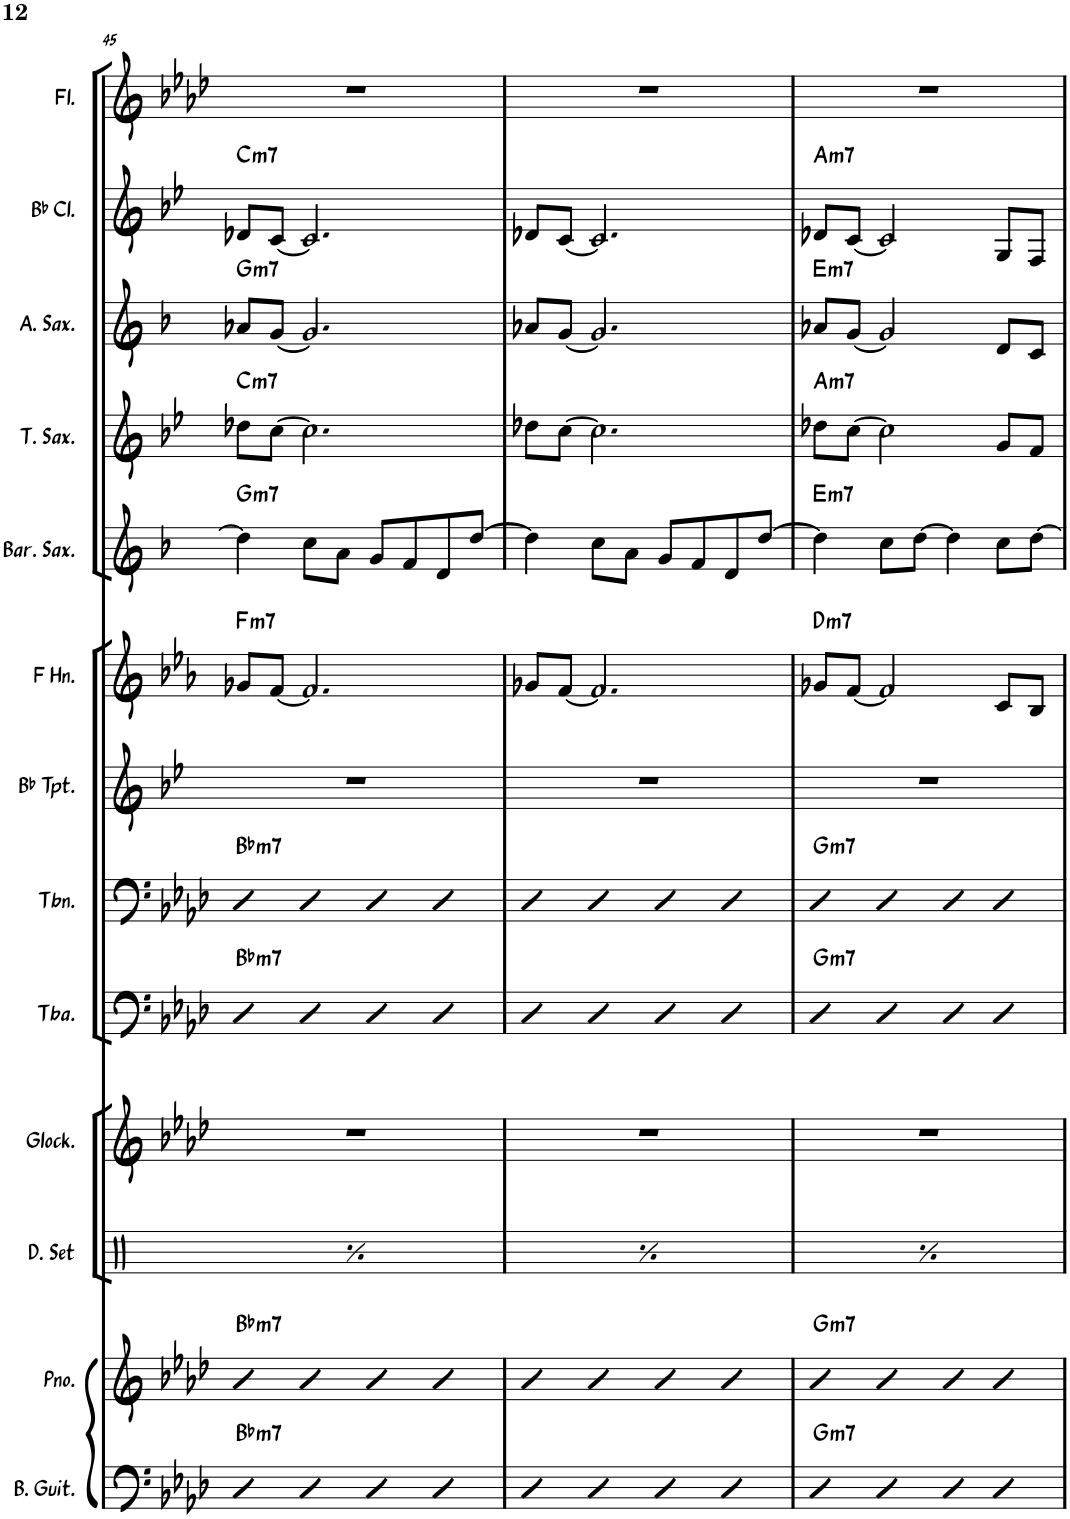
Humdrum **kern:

**kern	**harte	**kern	**harte	**kern	**kern	**kern	**harte	**kern	**harte	**kern	**kern	**harte	**kern	**harte	**kern	**harte	**kern	**harte	**kern	**harte	**kern
*part13	*part13	*part12	*part12	*part11	*part10	*part9	*part9	*part8	*part8	*part7	*part6	*part6	*part5	*part5	*part4	*part4	*part3	*part3	*part2	*part2	*part1
*staff13	*	*staff12	*	*staff11	*staff10	*staff9	*	*staff8	*	*staff7	*staff6	*	*staff5	*	*staff4	*	*staff3	*	*staff2	*	*staff1
*I"Bass Guitar	*	*I"Piano	*	*I"Drumset	*I"Glockenspiel	*I"Tuba	*	*I"Trombone	*	*I"Bb Trumpet	*I"Horn in F	*	*I"Baritone Saxophone	*	*I"Tenor Saxophone	*	*I"Alto Saxophone	*	*I"Bb Clarinet	*	*I"Flute
*I'B. Guit.	*	*I'Pno.	*	*I'D. Set	*I'Glock.	*I'Tba.	*	*I'Tbn.	*	*I'Bb Tpt.	*	*	*I'Bar. Sax.	*	*I'T. Sax.	*	*I'A. Sax.	*	*I'Bb Cl.	*	*I'Fl.
!!LO:PB:g=z
*clefF4	*	*clefG2	*	*clefX	*clefG2	*clefF4	*	*clefF4	*	*clefG2	*clefG2	*	*clefG2	*	*clefG2	*	*clefG2	*	*clefG2	*	*clefG2
*Trd7c12	*	*	*	*	*Trd-14c-24	*	*	*	*	*Trd1c2	*Trd4c7	*	*Trd12c21	*	*Trd8c14	*	*Trd5c9	*	*Trd1c2	*	*
*k[b-e-a-d-]	*	*k[b-e-a-d-]	*	*k[]	*k[b-e-a-d-]	*k[b-e-a-d-]	*	*k[b-e-a-d-]	*	*k[b-e-]	*k[b-e-a-]	*	*k[b-]	*	*k[b-e-]	*	*k[b-]	*	*k[b-e-]	*	*k[b-e-a-d-]
*M4/4	*	*M4/4	*	*M4/4	*M4/4	*M4/4	*	*M4/4	*	*M4/4	*M4/4	*	*M4/4	*	*M4/4	*	*M4/4	*	*M4/4	*	*M4/4
=45	=45	=45	=45	=45	=45	=45	=45	=45	=45	=45	=45	=45	=45	=45	=45	=45	=45	=45	=45	=45	=45
*	*	*	*	*^	*	*	*	*	*	*	*	*	*	*	*	*	*	*	*	*	*
!	!LO:H:kt=m7	!	!LO:H:kt=m7	!	!	!	!	!LO:H:kt=m7	!	!LO:H:kt=m7	!	!	!LO:H:kt=m7	!	!LO:H:kt=m7	!	!LO:H:kt=m7	!	!LO:H:kt=m7	!	!LO:H:kt=m7	!
4D-	Bb:min7	4b-	Bb:min7	4Rff/	4Rf\	1r	4D-	Bb:min7	4D-	Bb:min7	1r	8g-X/L	F:min7	4dd\]	G:min7	8dd-X\L	C:min7	8a-X/L	G:min7	8d-X/L	C:min7	1r
.	.	.	.	.	.	.	.	.	.	.	.	[8f/J	.	.	.	[8cc\J	.	[8g/J	.	[8c/J	.	.
4D-	.	4b-	.	8Rff/L	4Rd\	.	4D-	.	4D-	.	.	2.f/]	.	8cc\L	.	2.cc\]	.	2.g/]	.	2.c/]	.	.
.	.	.	.	8Rff/J	.	.	.	.	.	.	.	.	.	8a\J	.	.	.	.	.	.	.	.
4D-	.	4b-	.	4Rff/	4Rf\	.	4D-	.	4D-	.	.	.	.	8g/L	.	.	.	.	.	.	.	.
.	.	.	.	.	.	.	.	.	.	.	.	.	.	8f/	.	.	.	.	.	.	.	.
4D-	.	4b-	.	8Rff/L	4Rd\	.	4D-	.	4D-	.	.	.	.	8d/	.	.	.	.	.	.	.	.
.	.	.	.	8Rff/J	.	.	.	.	.	.	.	.	.	[8dd/J	.	.	.	.	.	.	.	.
=46	=46	=46	=46	=46	=46	=46	=46	=46	=46	=46	=46	=46	=46	=46	=46	=46	=46	=46	=46	=46	=46	=46
4D-	.	4b-	.	4Rff/	4Rf\	1r	4D-	.	4D-	.	1r	8g-X/L	.	4dd\]	.	8dd-X\L	.	8a-X/L	.	8d-X/L	.	1r
.	.	.	.	.	.	.	.	.	.	.	.	[8f/J	.	.	.	[8cc\J	.	[8g/J	.	[8c/J	.	.
4D-	.	4b-	.	8Rff/L	4Rd\	.	4D-	.	4D-	.	.	2.f/]	.	8cc\L	.	2.cc\]	.	2.g/]	.	2.c/]	.	.
.	.	.	.	8Rff/J	.	.	.	.	.	.	.	.	.	8a\J	.	.	.	.	.	.	.	.
4D-	.	4b-	.	4Rff/	4Rf\	.	4D-	.	4D-	.	.	.	.	8g/L	.	.	.	.	.	.	.	.
.	.	.	.	.	.	.	.	.	.	.	.	.	.	8f/	.	.	.	.	.	.	.	.
4D-	.	4b-	.	8Rff/L	4Rd\	.	4D-	.	4D-	.	.	.	.	8d/	.	.	.	.	.	.	.	.
.	.	.	.	8Rff/J	.	.	.	.	.	.	.	.	.	[8dd/J	.	.	.	.	.	.	.	.
=47	=47	=47	=47	=47	=47	=47	=47	=47	=47	=47	=47	=47	=47	=47	=47	=47	=47	=47	=47	=47	=47	=47
!	!LO:H:kt=m7	!	!LO:H:kt=m7	!	!	!	!	!LO:H:kt=m7	!	!LO:H:kt=m7	!	!	!LO:H:kt=m7	!	!LO:H:kt=m7	!	!LO:H:kt=m7	!	!LO:H:kt=m7	!	!LO:H:kt=m7	!
4D-	G:min7	4b-	G:min7	4Rff/	4Rf\	1r	4D-	G:min7	4D-	G:min7	1r	8g-X/L	D:min7	4dd\]	E:min7	8dd-X\L	A:min7	8a-X/L	E:min7	8d-X/L	A:min7	1r
.	.	.	.	.	.	.	.	.	.	.	.	[8f/J	.	.	.	[8cc\J	.	[8g/J	.	[8c/J	.	.
4D-	.	4b-	.	8Rff/L	4Rd\	.	4D-	.	4D-	.	.	2f/]	.	8cc\L	.	2cc\]	.	2g/]	.	2c/]	.	.
.	.	.	.	8Rff/J	.	.	.	.	.	.	.	.	.	[8dd\J	.	.	.	.	.	.	.	.
4D-	.	4b-	.	4Rff/	4Rf\	.	4D-	.	4D-	.	.	.	.	4dd\]	.	.	.	.	.	.	.	.
4D-	.	4b-	.	8Rff/L	4Rd\	.	4D-	.	4D-	.	.	8c/L	.	8cc\L	.	8g/L	.	8d/L	.	8G/L	.	.
.	.	.	.	8Rff/J	.	.	.	.	.	.	.	8B-/J	.	[8dd\J	.	8f/J	.	8c/J	.	8F/J	.	.
*	*	*	*	*v	*v	*	*	*	*	*	*	*	*	*	*	*	*	*	*	*	*	*
=	=	=	=	=	=	=	=	=	=	=	=	=	=	=	=	=	=	=	=	=	=
*-	*-	*-	*-	*-	*-	*-	*-	*-	*-	*-	*-	*-	*-	*-	*-	*-	*-	*-	*-	*-	*-
